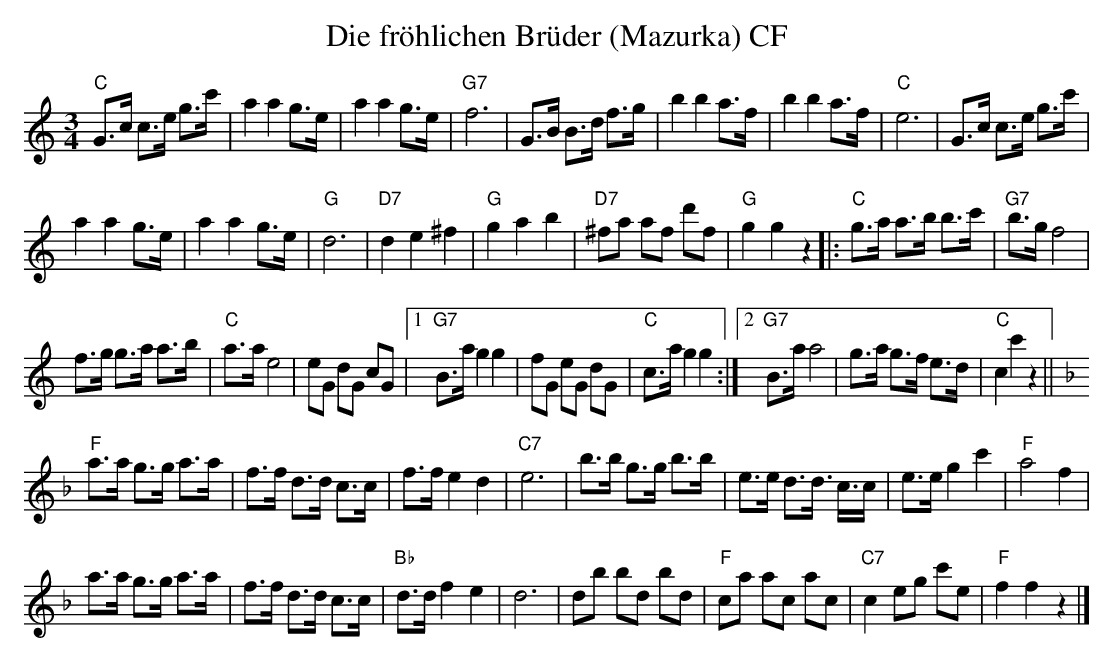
X:1
T: Die fröhlichen Brüder (Mazurka) CF
M:3/4
L:1/8
K:C
"C"G>c c>e g>c' | a2a2 g>e | a2a2 g>e | "G7"f6 | G>B B>d f>g | b2b2 a>f | b2b2 a>f | "C"e6 | G>c c>e g>c' |
a2a2 g>e | a2a2 g>e | "G"d6 | "D7"d2e2^f2 | "G"g2a2b2 | "D7"^fa af d'f | "G"g2g2z2 |: "C"g>a a>b b>c' | "G7"b>g f4 |
f>g g>a a>b | "C"a>a e4 | eG dG cG |1 "G7"B>a g2g2 | fG eG dG | "C"c>a g2g2 :|2 "G7"B>a a4 | g>a g>f e>d | "C"c2c'2z2 || [K:F]
"F"a>a g>g a>a | f>f d>d c>c | f>f e2d2 | "C7"e6 | b>b g>g b>b | e>e d>d> c>c | e>e g2c'2 | "F"a4f2 |
a>a g>g a>a | f>f d>d c>c | "Bb"d>d f2e2 | d6 |  db bd bd | "F"ca ac ac | "C7"c2 eg c'e | "F"f2f2z2 |]
